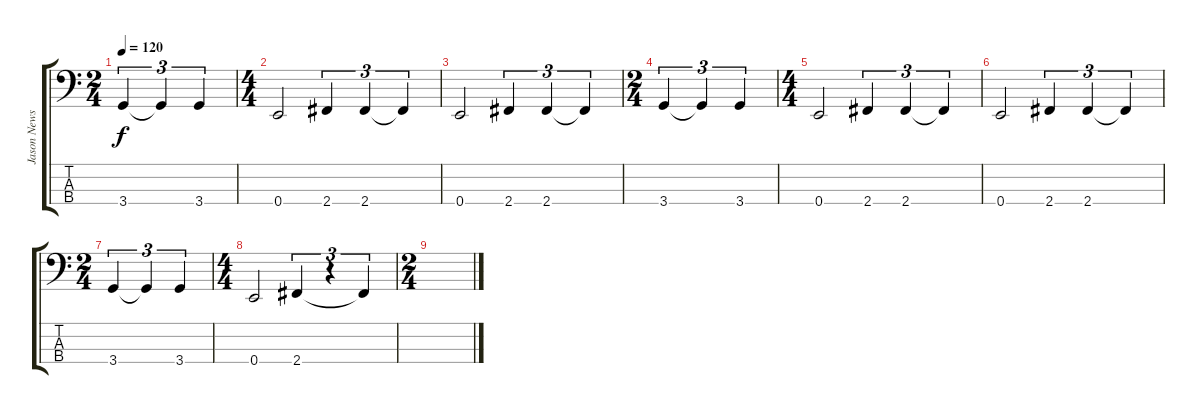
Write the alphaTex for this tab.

\track ("Jason Newsted" "Jason News") {instrument electricbasspick}
\staff {score tabs}
\tuning (G2 D2 A1 E1) {hide}
\ts (2 4)
\tempo 120
\clef f4
\ks c
3.4.4{tu (3 2) dy f} 3.4{t}.4{tu (3 2)} 3.4.4{tu (3 2)} |
\ts (4 4)
0.4.2 2.4.4{tu (3 2)} 2.4.4{tu (3 2)} 2.4{t}.4{tu (3 2)} |
0.4.2 2.4.4{tu (3 2)} 2.4.4{tu (3 2)} 2.4{t}.4{tu (3 2)} |
\ts (2 4)
3.4.4{tu (3 2)} 3.4{t}.4{tu (3 2)} 3.4.4{tu (3 2)} |
\ts (4 4)
0.4.2 2.4.4{tu (3 2)} 2.4.4{tu (3 2)} 2.4{t}.4{tu (3 2)} |
0.4.2 2.4.4{tu (3 2)} 2.4.4{tu (3 2)} 2.4{t}.4{tu (3 2)} |
\ts (2 4)
3.4.4{tu (3 2)} 3.4{t}.4{tu (3 2)} 3.4.4{tu (3 2)} |
\ts (4 4)
0.4.2 2.4.4{tu (3 2)} r.4{tu (3 2)} 2.4{t}.4{tu (3 2)} |
\ts (2 4)
